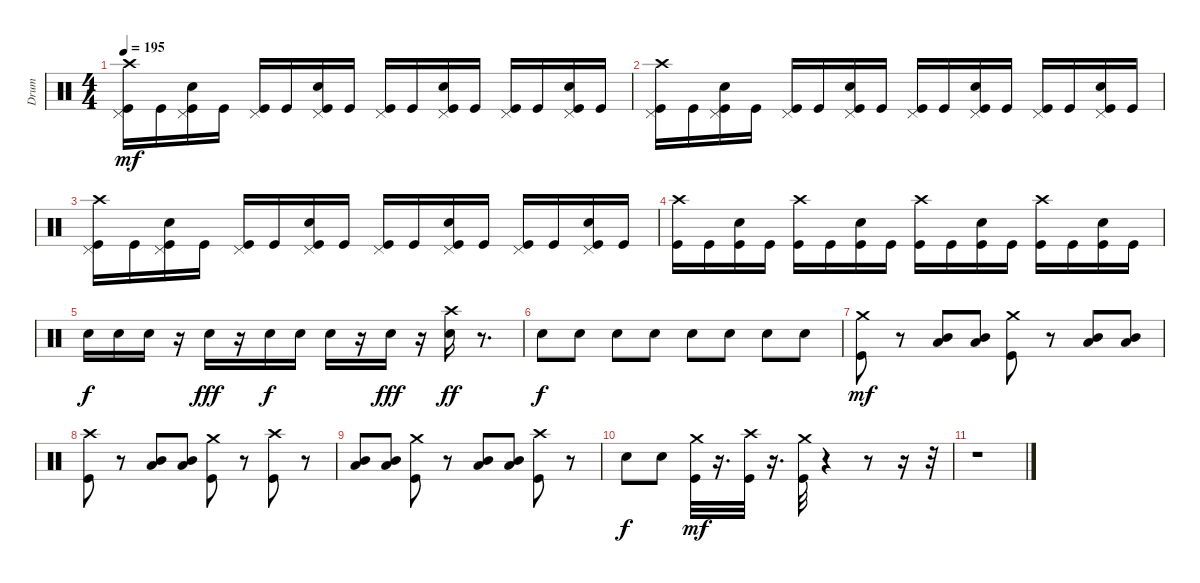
\track ("Drum" "Drum") {instrument percussion}
\staff {score}
\articulation defaults
\ts (4 4)
\tempo 195
\clef neutral
\ks c
("Crash high (hit)" "Pedal Hi-Hat (hit)" "Kick (hit)").16{dy mf} "Kick (hit)".16 ("Pedal Hi-Hat (hit)" "Snare (hit) 2" "Kick (hit)").16 "Kick (hit)".16 ("Pedal Hi-Hat (hit)" "Kick (hit)").16 "Kick (hit)".16 ("Pedal Hi-Hat (hit)" "Snare (hit) 2" "Kick (hit)").16 "Kick (hit)".16 ("Pedal Hi-Hat (hit)" "Kick (hit)").16 "Kick (hit)".16 ("Pedal Hi-Hat (hit)" "Snare (hit) 2" "Kick (hit)").16 "Kick (hit)".16 ("Pedal Hi-Hat (hit)" "Kick (hit)").16 "Kick (hit)".16 ("Pedal Hi-Hat (hit)" "Snare (hit) 2" "Kick (hit)").16 "Kick (hit)".16 |
("Crash high (hit)" "Pedal Hi-Hat (hit)" "Kick (hit)").16 "Kick (hit)".16 ("Pedal Hi-Hat (hit)" "Snare (hit) 2" "Kick (hit)").16 "Kick (hit)".16 ("Pedal Hi-Hat (hit)" "Kick (hit)").16 "Kick (hit)".16 ("Pedal Hi-Hat (hit)" "Snare (hit) 2" "Kick (hit)").16 "Kick (hit)".16 ("Pedal Hi-Hat (hit)" "Kick (hit)").16 "Kick (hit)".16 ("Pedal Hi-Hat (hit)" "Snare (hit) 2" "Kick (hit)").16 "Kick (hit)".16 ("Pedal Hi-Hat (hit)" "Kick (hit)").16 "Kick (hit)".16 ("Pedal Hi-Hat (hit)" "Snare (hit) 2" "Kick (hit)").16 "Kick (hit)".16 |
("Crash high (hit)" "Pedal Hi-Hat (hit)" "Kick (hit)").16 "Kick (hit)".16 ("Pedal Hi-Hat (hit)" "Snare (hit) 2" "Kick (hit)").16 "Kick (hit)".16 ("Pedal Hi-Hat (hit)" "Kick (hit)").16 "Kick (hit)".16 ("Pedal Hi-Hat (hit)" "Snare (hit) 2" "Kick (hit)").16 "Kick (hit)".16 ("Pedal Hi-Hat (hit)" "Kick (hit)").16 "Kick (hit)".16 ("Pedal Hi-Hat (hit)" "Snare (hit) 2" "Kick (hit)").16 "Kick (hit)".16 ("Pedal Hi-Hat (hit)" "Kick (hit)").16 "Kick (hit)".16 ("Pedal Hi-Hat (hit)" "Snare (hit) 2" "Kick (hit)").16 "Kick (hit)".16 |
("Crash high (hit)" "Kick (hit)").16 "Kick (hit)".16 ("Snare (hit) 2" "Kick (hit)").16 "Kick (hit)".16 ("Crash high (hit)" "Kick (hit)").16 "Kick (hit)".16 ("Snare (hit) 2" "Kick (hit)").16 "Kick (hit)".16 ("Crash high (hit)" "Kick (hit)").16 "Kick (hit)".16 ("Snare (hit) 2" "Kick (hit)").16 "Kick (hit)".16 ("Crash high (hit)" "Kick (hit)").16 "Kick (hit)".16 ("Snare (hit) 2" "Kick (hit)").16 "Kick (hit)".16 |
"Snare (hit) 2".16{dy f} "Snare (hit) 2".16 "Snare (hit) 2".16 r.16 "Snare (hit) 2".16{dy fff} r.16 "Snare (hit) 2".16{dy f} "Snare (hit) 2".16 "Snare (hit) 2".16 r.16 "Snare (hit) 2".16{dy fff} r.16 ("Crash high (hit)" "Snare (hit) 2").16{dy ff} r.8{d} |
"Snare (hit) 2".8{dy f} "Snare (hit) 2".8 "Snare (hit) 2".8 "Snare (hit) 2".8 "Snare (hit) 2".8 "Snare (hit) 2".8 "Snare (hit) 2".8 "Snare (hit) 2".8 |
("Crash medium (hit)" "Kick (hit)").8{dy mf} r.8 ("Low Tom (hit)" "Mid Tom (hit)").8 ("Low Tom (hit)" "Mid Tom (hit)").8 ("Crash medium (hit)" "Kick (hit)").8 r.8 ("Low Tom (hit)" "Mid Tom (hit)").8 ("Low Tom (hit)" "Mid Tom (hit)").8 |
("Crash high (hit)" "Kick (hit)").8 r.8 ("Low Tom (hit)" "Mid Tom (hit)").8 ("Low Tom (hit)" "Mid Tom (hit)").8 ("Crash medium (hit)" "Kick (hit)").8 r.8 ("Crash high (hit)" "Kick (hit)").8 r.8 |
("Low Tom (hit)" "Mid Tom (hit)").8 ("Low Tom (hit)" "Mid Tom (hit)").8 ("Crash medium (hit)" "Kick (hit)").8 r.8 ("Low Tom (hit)" "Mid Tom (hit)").8 ("Low Tom (hit)" "Mid Tom (hit)").8 ("Crash high (hit)" "Kick (hit)").8 r.8 |
"Snare (hit) 2".8{dy f} "Snare (hit) 2".8 ("Kick (hit)" "Crash medium (hit)").32{dy mf} r.16{d} ("Kick (hit)" "Crash high (hit)").32 r.16{d} ("Kick (hit)" "Crash medium (hit)").32 r.4 r.8 r.16 r.32 |
r.1
